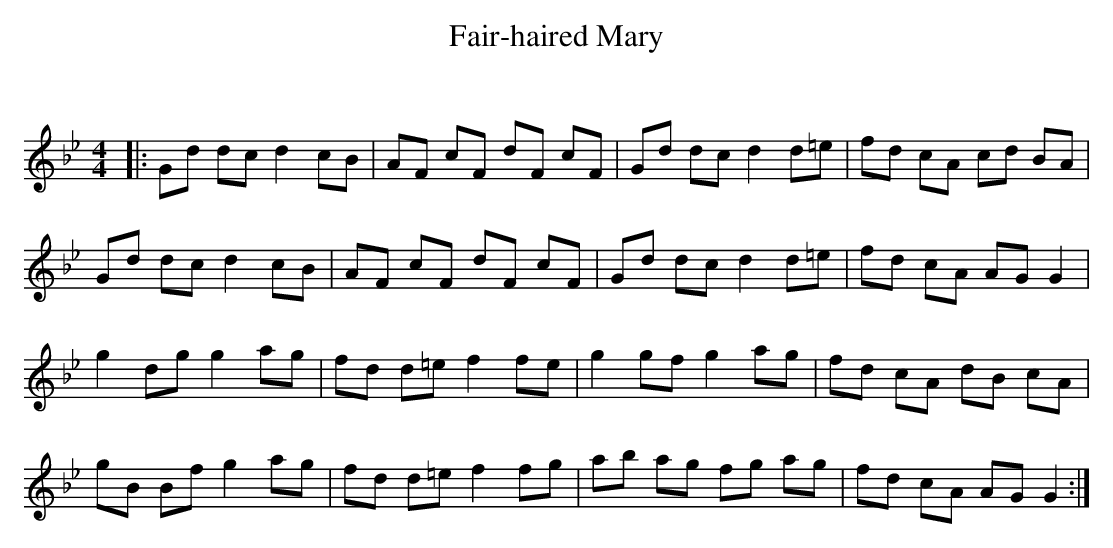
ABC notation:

X:1
T: Fair-haired Mary
C:
Q: 232
K:Gm
M:4/4
L:1/8
|:Gd dc d2 cB|AF cF dF cF|Gd dc d2 d=e|fd cA cd BA|
Gd dc d2 cB|AF cF dF cF|Gd dc d2 d=e|fd cA AG G2|
g2 dg g2 ag|fd d=e f2 fe|g2 gf g2 ag|fd cA dB cA|
gB Bf g2 ag|fd d=e f2 fg|ab ag fg ag|fd cA AG G2:|
